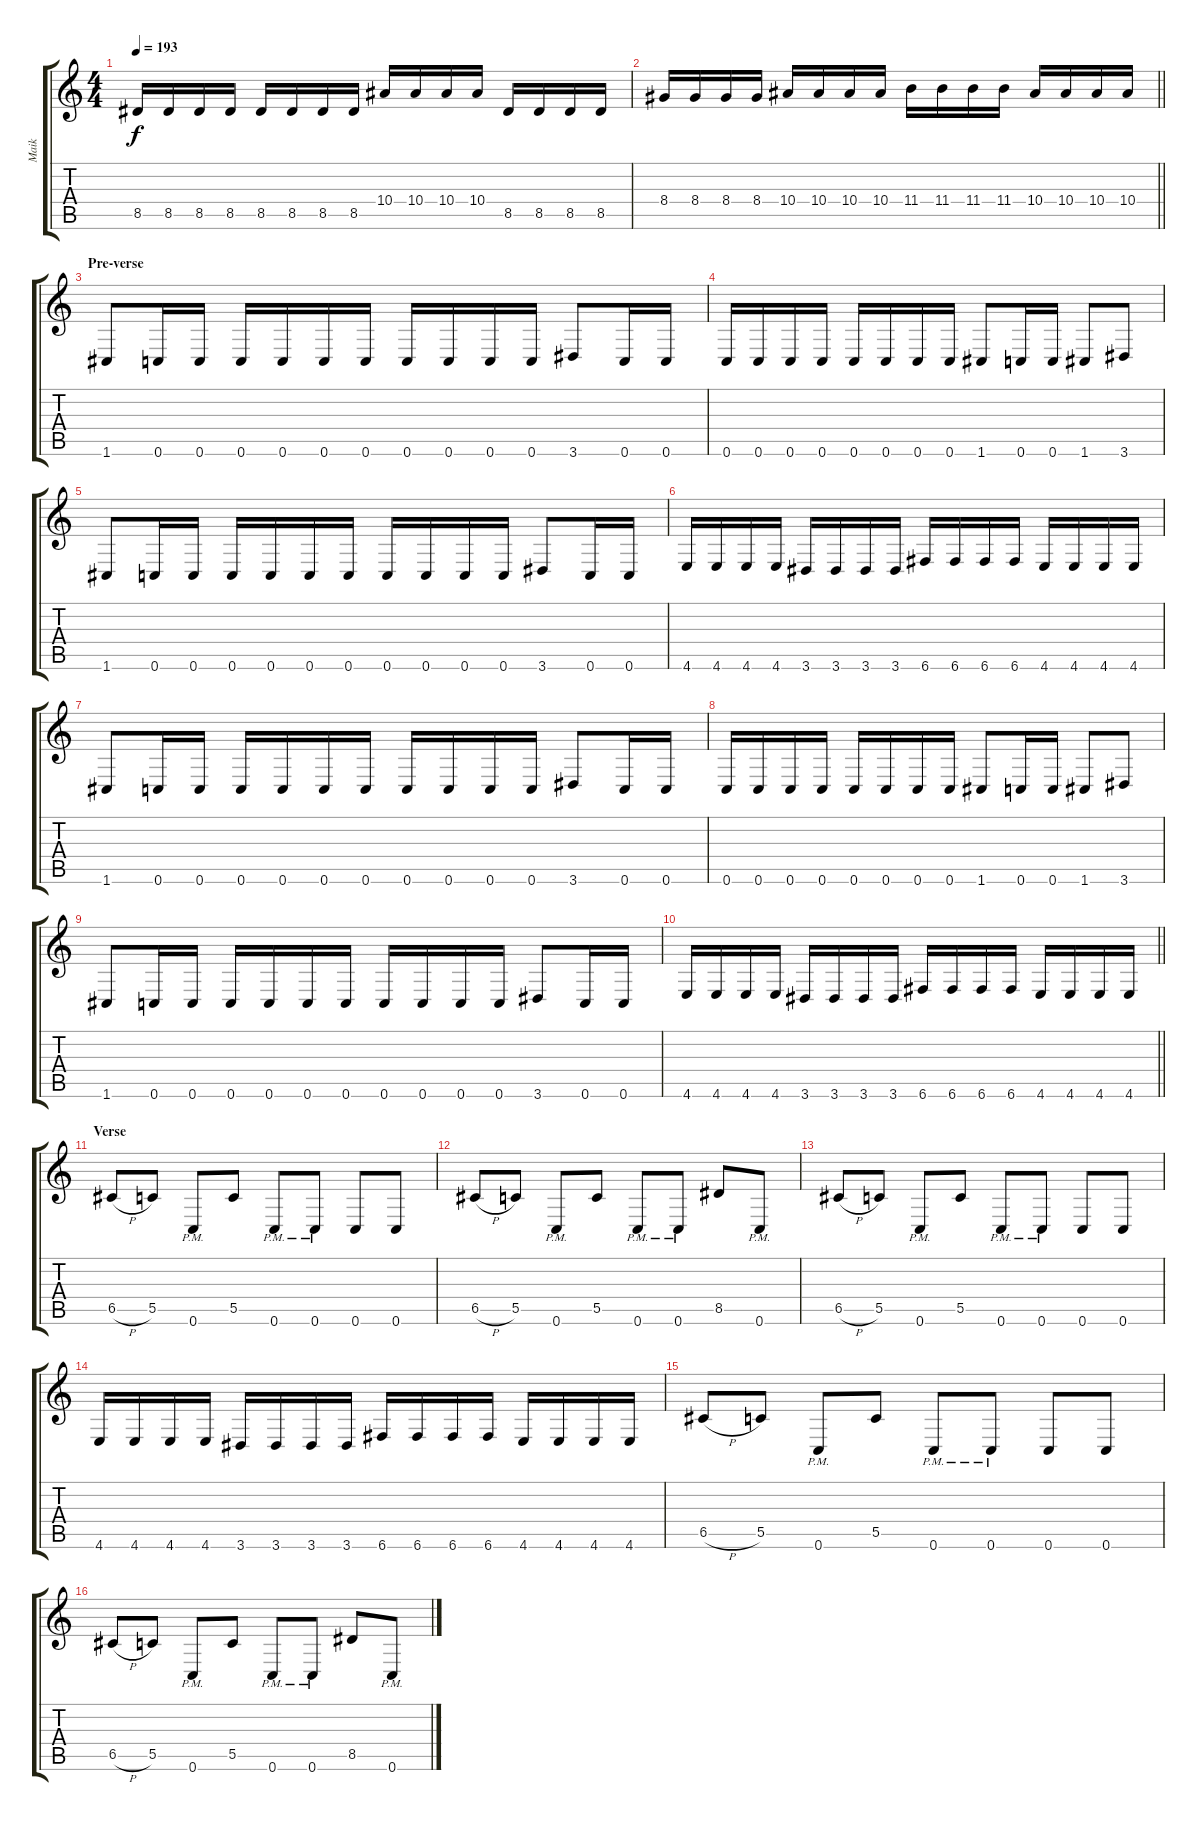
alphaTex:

\track ("Maik" "Maik") {instrument distortionguitar}
\staff {score tabs}
\tuning (D4 A3 F3 C3 G2 C2) {hide}
\ts (4 4)
\tempo 193
\clef g2
\ks c
8.5.16{dy f} 8.5.16 8.5.16 8.5.16 8.5.16 8.5.16 8.5.16 8.5.16 10.4.16 10.4.16 10.4.16 10.4.16 8.5.16 8.5.16 8.5.16 8.5.16 |
\barLineRight lightlight
8.4.16 8.4.16 8.4.16 8.4.16 10.4.16 10.4.16 10.4.16 10.4.16 11.4.16 11.4.16 11.4.16 11.4.16 10.4.16 10.4.16 10.4.16 10.4.16 |
\section ("" "Pre-verse")
1.6.8 0.6.16 0.6.16 0.6.16 0.6.16 0.6.16 0.6.16 0.6.16 0.6.16 0.6.16 0.6.16 3.6.8 0.6.16 0.6.16 |
0.6.16 0.6.16 0.6.16 0.6.16 0.6.16 0.6.16 0.6.16 0.6.16 1.6.8 0.6.16 0.6.16 1.6.8 3.6.8 |
1.6.8 0.6.16 0.6.16 0.6.16 0.6.16 0.6.16 0.6.16 0.6.16 0.6.16 0.6.16 0.6.16 3.6.8 0.6.16 0.6.16 |
4.6.16 4.6.16 4.6.16 4.6.16 3.6.16 3.6.16 3.6.16 3.6.16 6.6.16 6.6.16 6.6.16 6.6.16 4.6.16 4.6.16 4.6.16 4.6.16 |
1.6.8 0.6.16 0.6.16 0.6.16 0.6.16 0.6.16 0.6.16 0.6.16 0.6.16 0.6.16 0.6.16 3.6.8 0.6.16 0.6.16 |
0.6.16 0.6.16 0.6.16 0.6.16 0.6.16 0.6.16 0.6.16 0.6.16 1.6.8 0.6.16 0.6.16 1.6.8 3.6.8 |
1.6.8 0.6.16 0.6.16 0.6.16 0.6.16 0.6.16 0.6.16 0.6.16 0.6.16 0.6.16 0.6.16 3.6.8 0.6.16 0.6.16 |
\barLineRight lightlight
4.6.16 4.6.16 4.6.16 4.6.16 3.6.16 3.6.16 3.6.16 3.6.16 6.6.16 6.6.16 6.6.16 6.6.16 4.6.16 4.6.16 4.6.16 4.6.16 |
\section ("" "Verse")
6.5{h}.8 5.5.8 0.6{pm}.8 5.5.8 0.6{pm}.8 0.6{pm}.8 0.6.8 0.6.8 |
6.5{h}.8 5.5.8 0.6{pm}.8 5.5.8 0.6{pm}.8 0.6{pm}.8 8.5.8 0.6{pm}.8 |
6.5{h}.8 5.5.8 0.6{pm}.8 5.5.8 0.6{pm}.8 0.6{pm}.8 0.6.8 0.6.8 |
4.6.16 4.6.16 4.6.16 4.6.16 3.6.16 3.6.16 3.6.16 3.6.16 6.6.16 6.6.16 6.6.16 6.6.16 4.6.16 4.6.16 4.6.16 4.6.16 |
6.5{h}.8 5.5.8 0.6{pm}.8 5.5.8 0.6{pm}.8 0.6{pm}.8 0.6.8 0.6.8 |
6.5{h}.8 5.5.8 0.6{pm}.8 5.5.8 0.6{pm}.8 0.6{pm}.8 8.5.8 0.6{pm}.8
